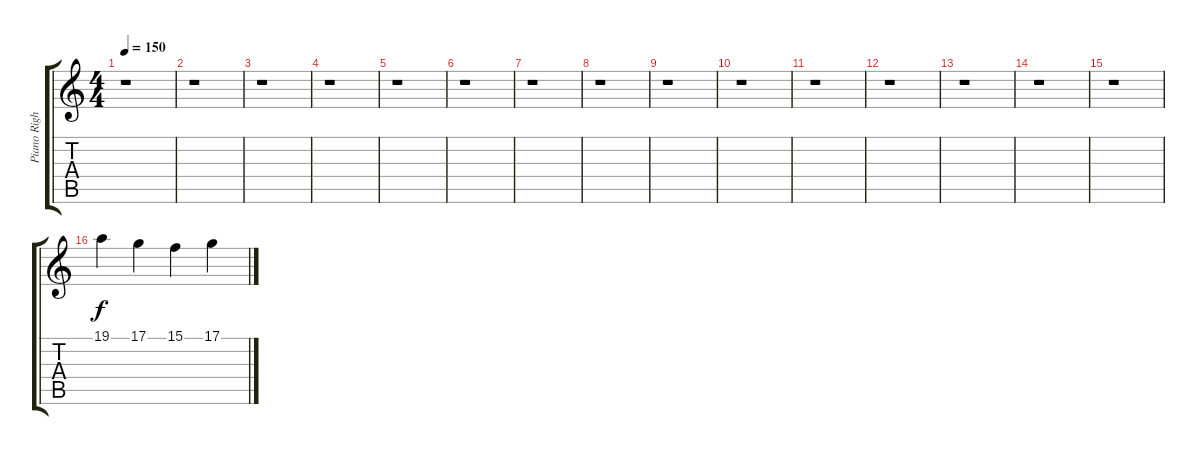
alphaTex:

\track ("Piano Right" "Piano Righ") {instrument acousticgrandpiano}
\staff {score tabs}
\tuning (D4 A3 F3 C3 G2 C2) {hide}
\ts (4 4)
\tempo 150
\clef g2
\ks c
r.1{dy f} |
r.1 |
r.1 |
r.1 |
r.1 |
r.1 |
r.1 |
r.1 |
r.1 |
r.1 |
r.1 |
r.1 |
r.1 |
r.1 |
r.1 |
19.1.4 17.1.4 15.1.4 17.1.4
